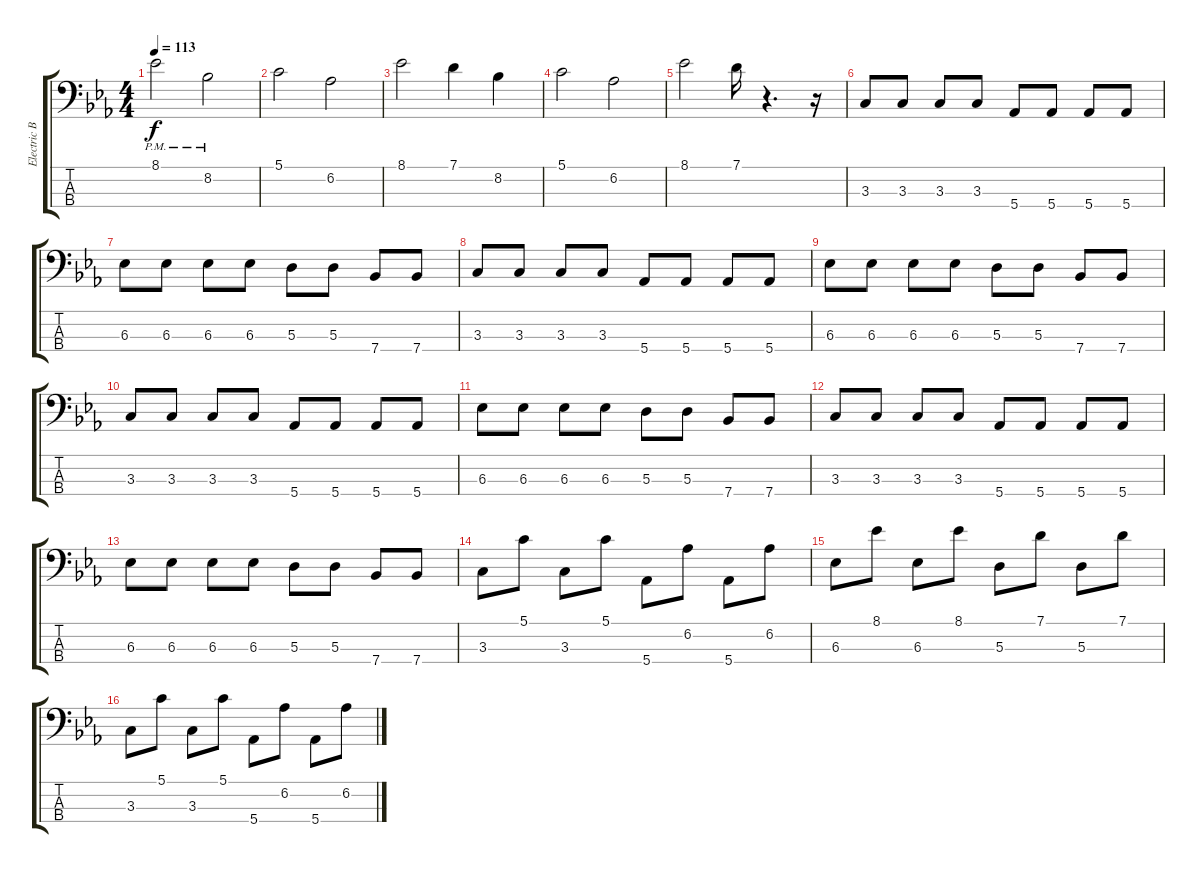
\track ("Electric Bass" "Electric B") {instrument electricbassfinger}
\staff {score tabs}
\tuning (G2 D2 A1 Eb1) {hide}
\ts (4 4)
\tempo 113
\clef f4
\ks eb
8.1{pm}.2{dy f} 8.2{pm}.2 |
5.1.2 6.2.2 |
8.1.2 7.1.4 8.2.4 |
5.1.2 6.2.2 |
8.1.2 7.1.16 r.4{d} r.16 |
3.3.8 3.3.8 3.3.8 3.3.8 5.4.8 5.4.8 5.4.8 5.4.8 |
6.3.8 6.3.8 6.3.8 6.3.8 5.3.8 5.3.8 7.4.8 7.4.8 |
3.3.8 3.3.8 3.3.8 3.3.8 5.4.8 5.4.8 5.4.8 5.4.8 |
6.3.8 6.3.8 6.3.8 6.3.8 5.3.8 5.3.8 7.4.8 7.4.8 |
3.3.8 3.3.8 3.3.8 3.3.8 5.4.8 5.4.8 5.4.8 5.4.8 |
6.3.8 6.3.8 6.3.8 6.3.8 5.3.8 5.3.8 7.4.8 7.4.8 |
3.3.8 3.3.8 3.3.8 3.3.8 5.4.8 5.4.8 5.4.8 5.4.8 |
6.3.8 6.3.8 6.3.8 6.3.8 5.3.8 5.3.8 7.4.8 7.4.8 |
3.3.8 5.1.8 3.3.8 5.1.8 5.4.8 6.2.8 5.4.8 6.2.8 |
6.3.8 8.1.8 6.3.8 8.1.8 5.3.8 7.1.8 5.3.8 7.1.8 |
3.3.8 5.1.8 3.3.8 5.1.8 5.4.8 6.2.8 5.4.8 6.2.8
